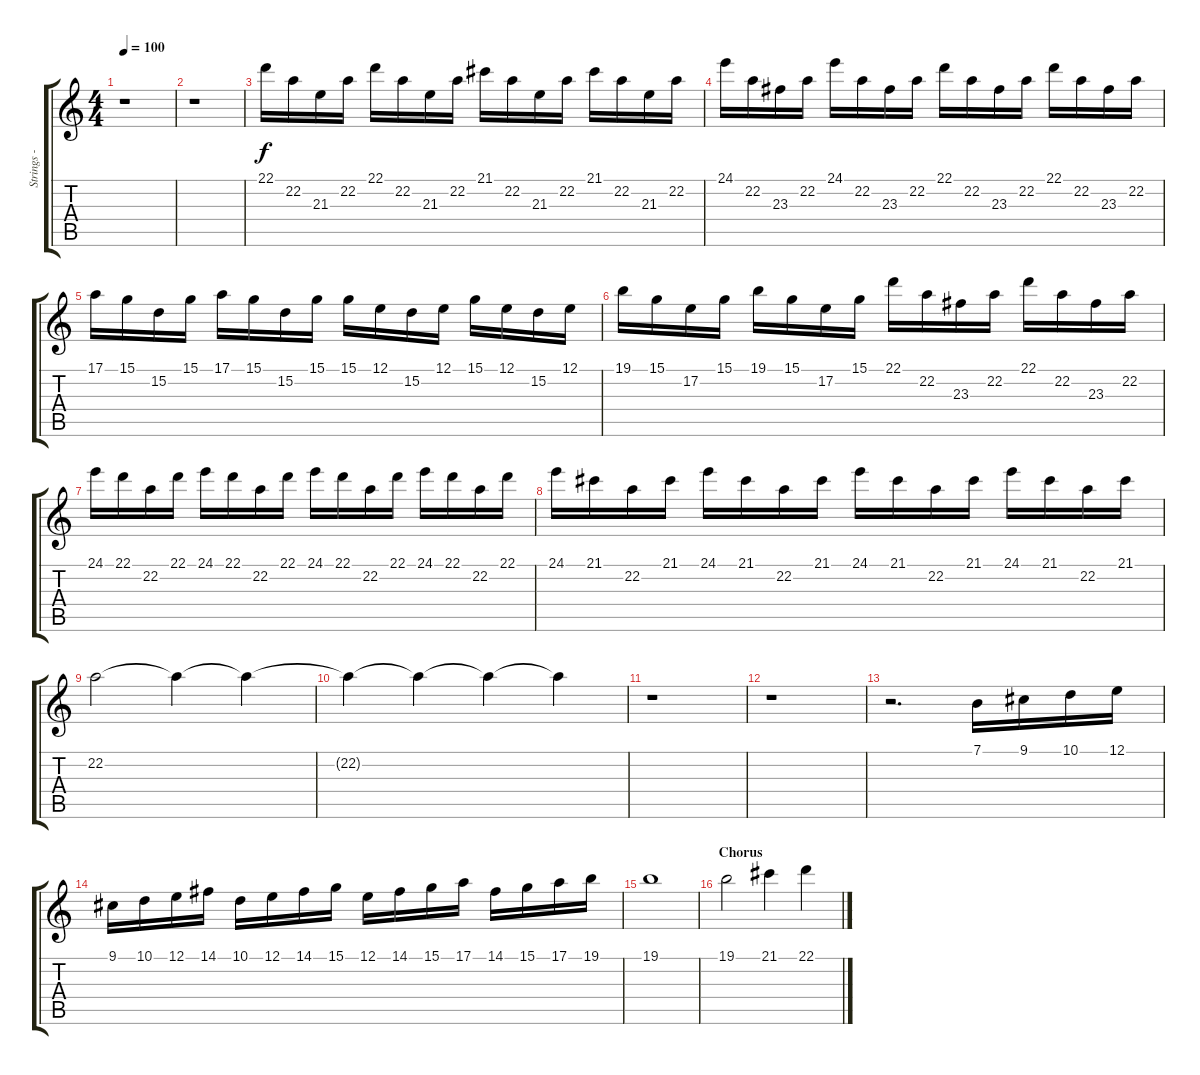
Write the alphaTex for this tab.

\track ("Strings - Organ" "Strings - ") {instrument stringensemble2}
\staff {score tabs}
\tuning (E4 B3 G3 D3 A2 E2) {hide}
\ts (4 4)
\tempo 100
\clef g2
\ks c
r.1{dy f} |
r.1 |
22.1.16 22.2.16 21.3.16 22.2.16 22.1.16 22.2.16 21.3.16 22.2.16 21.1.16 22.2.16 21.3.16 22.2.16 21.1.16 22.2.16 21.3.16 22.2.16 |
24.1.16 22.2.16 23.3.16 22.2.16 24.1.16 22.2.16 23.3.16 22.2.16 22.1.16 22.2.16 23.3.16 22.2.16 22.1.16 22.2.16 23.3.16 22.2.16 |
17.1.16 15.1.16 15.2.16 15.1.16 17.1.16 15.1.16 15.2.16 15.1.16 15.1.16 12.1.16 15.2.16 12.1.16 15.1.16 12.1.16 15.2.16 12.1.16 |
19.1.16 15.1.16 17.2.16 15.1.16 19.1.16 15.1.16 17.2.16 15.1.16 22.1.16 22.2.16 23.3.16 22.2.16 22.1.16 22.2.16 23.3.16 22.2.16 |
24.1.16 22.1.16 22.2.16 22.1.16 24.1.16 22.1.16 22.2.16 22.1.16 24.1.16 22.1.16 22.2.16 22.1.16 24.1.16 22.1.16 22.2.16 22.1.16 |
24.1.16 21.1.16 22.2.16 21.1.16 24.1.16 21.1.16 22.2.16 21.1.16 24.1.16 21.1.16 22.2.16 21.1.16 24.1.16 21.1.16 22.2.16 21.1.16 |
22.2.2 22.2{t}.4{volume 10} 22.2{t}.4{volume 9} |
22.2{t}.4{volume 8} 22.2{t}.4{volume 6} 22.2{t}.4{volume 4} 22.2{t}.4{volume 2} |
r.1{volume 12 instrument stringensemble2} |
r.1 |
r.2{d} 7.1.16 9.1.16 10.1.16 12.1.16 |
9.1.16 10.1.16 12.1.16 14.1.16 10.1.16 12.1.16 14.1.16 15.1.16 12.1.16 14.1.16 15.1.16 17.1.16 14.1.16 15.1.16 17.1.16 19.1.16 |
19.1.1 |
\section ("" "Chorus")
19.1.2 21.1.4 22.1.4
